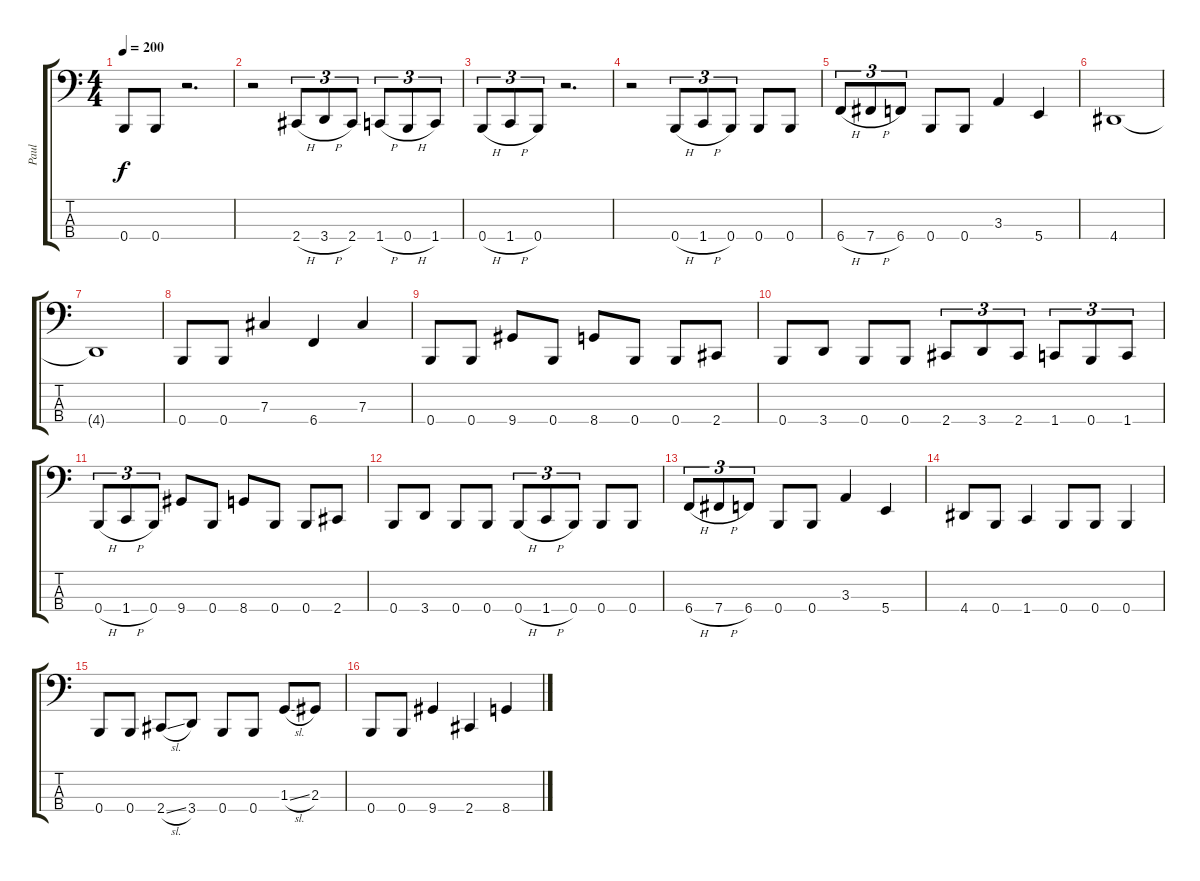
\track ("Paul" "Paul") {instrument electricbasspick}
\staff {score tabs}
\tuning (E2 B1 Gb1 B0) {hide}
\ts (4 4)
\tempo 200
\clef f4
\ks c
0.4.8{dy f instrument electricbasspick} 0.4.8 r.2{d} |
r.2 2.4{h}.8{tu (3 2)} 3.4{h}.8{tu (3 2)} 2.4.8{tu (3 2)} 1.4{h}.8{tu (3 2)} 0.4{h}.8{tu (3 2)} 1.4.8{tu (3 2)} |
0.4{h}.8{tu (3 2)} 1.4{h}.8{tu (3 2)} 0.4.8{tu (3 2)} r.2{d} |
r.2 0.4{h}.8{tu (3 2)} 1.4{h}.8{tu (3 2)} 0.4.8{tu (3 2)} 0.4.8 0.4.8 |
6.4{h}.8{tu (3 2)} 7.4{h}.8{tu (3 2)} 6.4.8{tu (3 2)} 0.4.8 0.4.8 3.3.4 5.4.4 |
4.4.1 |
4.4{t}.1 |
0.4.8 0.4.8 7.3.4 6.4.4 7.3.4 |
0.4.8 0.4.8 9.4.8 0.4.8 8.4.8 0.4.8 0.4.8 2.4.8 |
0.4.8 3.4.8 0.4.8 0.4.8 2.4.8{tu (3 2)} 3.4.8{tu (3 2)} 2.4.8{tu (3 2)} 1.4.8{tu (3 2)} 0.4.8{tu (3 2)} 1.4.8{tu (3 2)} |
0.4{h}.8{tu (3 2)} 1.4{h}.8{tu (3 2)} 0.4.8{tu (3 2)} 9.4.8 0.4.8 8.4.8 0.4.8 0.4.8 2.4.8 |
0.4.8 3.4.8 0.4.8 0.4.8 0.4{h}.8{tu (3 2)} 1.4{h}.8{tu (3 2)} 0.4.8{tu (3 2)} 0.4.8 0.4.8 |
6.4{h}.8{tu (3 2)} 7.4{h}.8{tu (3 2)} 6.4.8{tu (3 2)} 0.4.8 0.4.8 3.3.4 5.4.4 |
4.4.8 0.4.8 1.4.4 0.4.8 0.4.8 0.4.4 |
0.4.8 0.4.8 2.4{sl}.8 3.4.8 0.4.8 0.4.8 1.3{sl}.8 2.3.8 |
0.4.8 0.4.8 9.4.4 2.4.4 8.4.4
